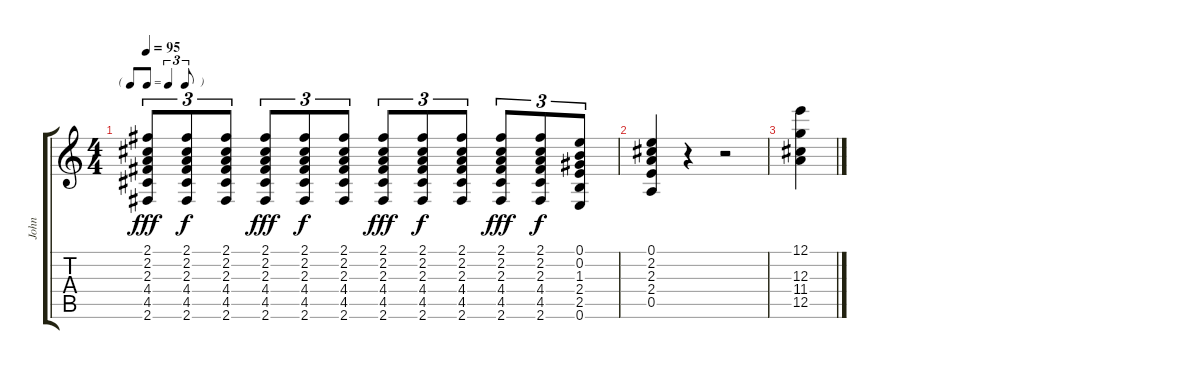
\track ("John" "John") {instrument acousticguitarsteel}
\staff {score tabs}
\tuning (E4 B3 G3 D3 A2 E2) {hide}
\ts (4 4)
\tf triplet8th
\tempo 95
\clef g2
\ks c
(2.1 2.2 2.3 4.4 4.5 2.6).8{tu (3 2) dy fff} (2.1 2.2 2.3 4.4 4.5 2.6).8{tu (3 2) dy f} (2.1 2.2 2.3 4.4 4.5 2.6).8{tu (3 2)} (2.1 2.2 2.3 4.4 4.5 2.6).8{tu (3 2) dy fff} (2.1 2.2 2.3 4.4 4.5 2.6).8{tu (3 2) dy f} (2.1 2.2 2.3 4.4 4.5 2.6).8{tu (3 2)} (2.1 2.2 2.3 4.4 4.5 2.6).8{tu (3 2) dy fff} (2.1 2.2 2.3 4.4 4.5 2.6).8{tu (3 2) dy f} (2.1 2.2 2.3 4.4 4.5 2.6).8{tu (3 2)} (2.1 2.2 2.3 4.4 4.5 2.6).8{tu (3 2) dy fff} (2.1 2.2 2.3 4.4 4.5 2.6).8{tu (3 2) dy f} (0.1 0.2 1.3 2.4 2.5 0.6).8{tu (3 2)} |
(0.1 2.2 2.3 2.4 0.5).4 r.4 r.2 |
(12.1 12.3 11.4 12.5).4
